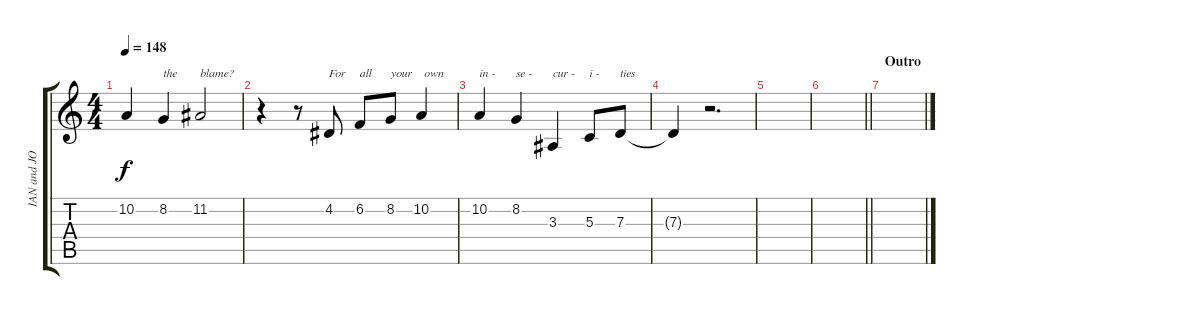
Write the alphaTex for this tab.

\track ("IAN and JON (Backing)" "IAN and JO") {instrument rockorgan}
\staff {score tabs}
\tuning (E4 B3 G3 D3 A2 E2) {hide}
\ts (4 4)
\tempo 148
\clef g2
\ks c
10.2{t}.4{dy f} 8.2.4{txt "the"} 11.2.2{txt "blame?"} |
r.4 r.8 4.2.8{txt "For "} 6.2.8{txt "all"} 8.2.8{txt "your"} 10.2.4{txt " own"} |
10.2.4{txt "in -"} 8.2.4{txt "se -"} 3.3.4{txt "cur -"} 5.3.8{txt "i -"} 7.3.8{txt "ties"} |
7.3{t}.4 r.2{d} |
|
\barLineRight lightlight
|
\section ("" "Outro")
